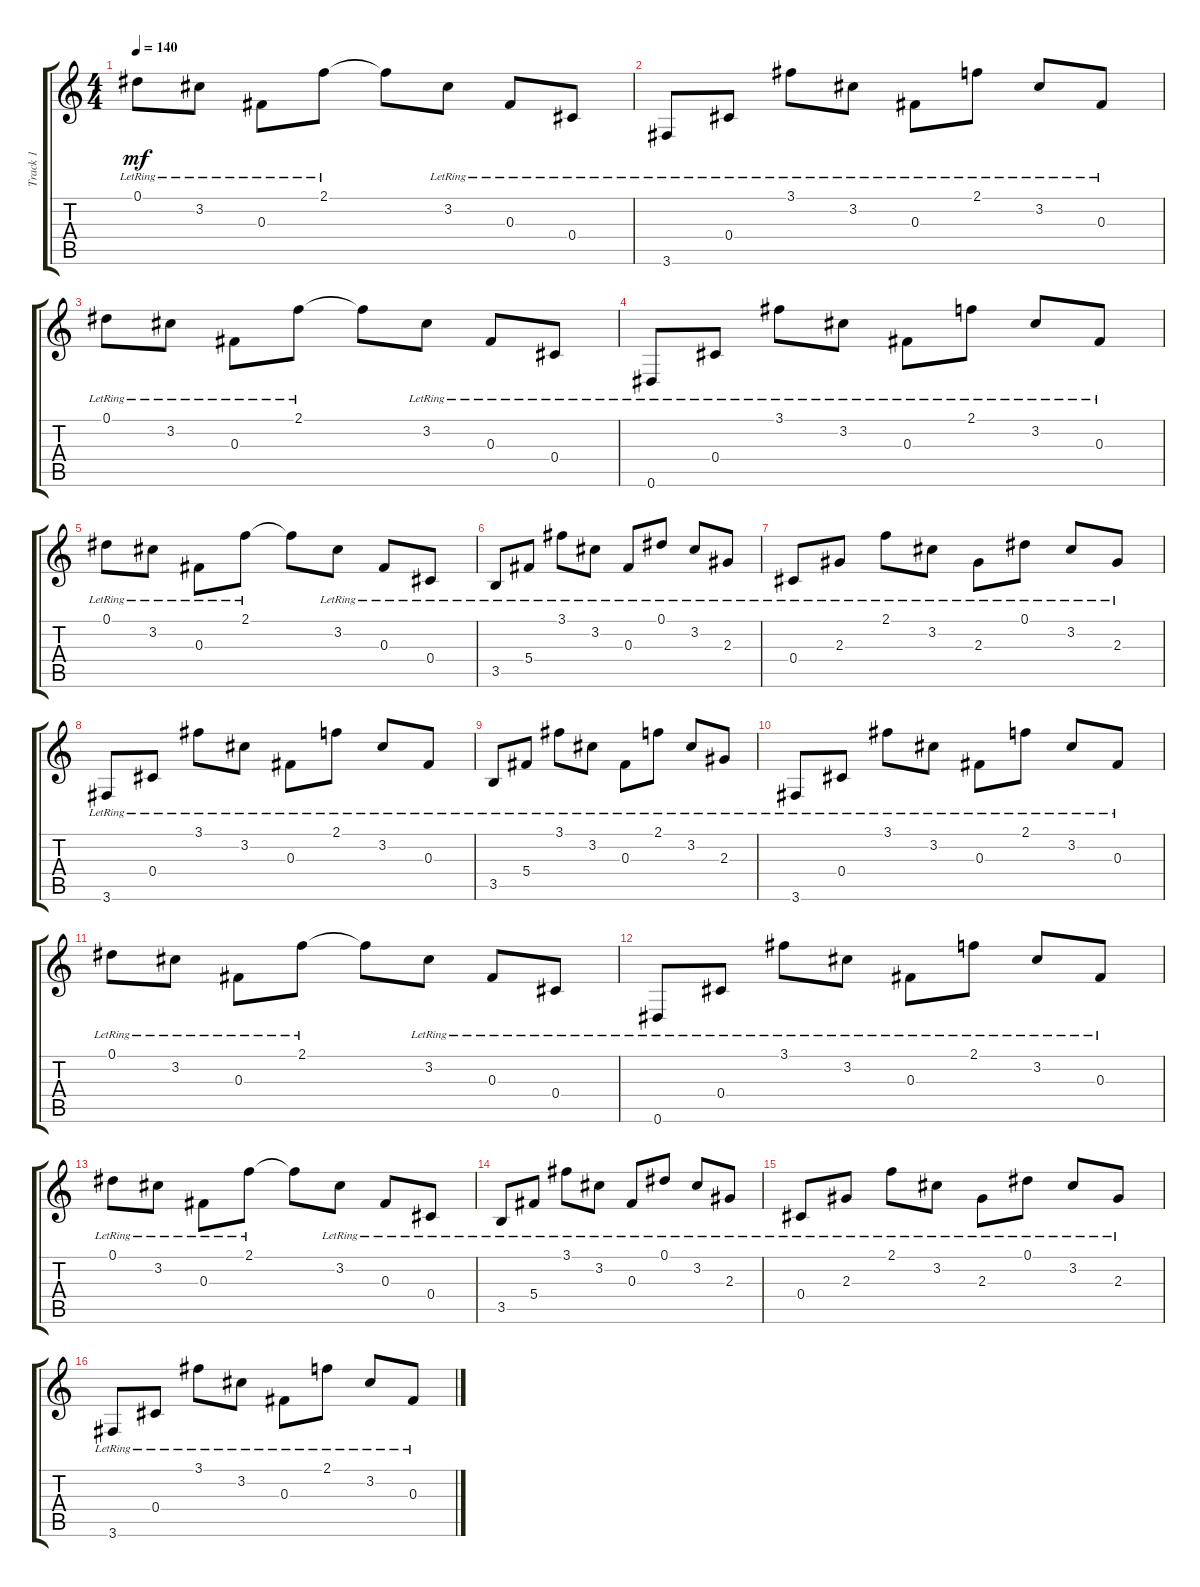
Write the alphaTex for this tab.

\track ("Track 1" "Track 1") {instrument acousticguitarsteel}
\staff {score tabs}
\tuning (Eb4 Bb3 Gb3 Db3 Ab2 Eb2) {hide}
\ts (4 4)
\tempo 140
\clef g2
\ks c
0.1{lr}.8{dy mf} 3.2{lr}.8 0.3{lr}.8 2.1{lr}.8 2.1{t}.8 3.2{lr}.8 0.3{lr}.8 0.4{lr}.8 |
3.6{lr}.8 0.4{lr}.8 3.1{lr}.8 3.2{lr}.8 0.3{lr}.8 2.1{lr}.8 3.2{lr}.8 0.3{lr}.8 |
0.1{lr}.8 3.2{lr}.8 0.3{lr}.8 2.1{lr}.8 2.1{t}.8 3.2{lr}.8 0.3{lr}.8 0.4{lr}.8 |
0.6{lr}.8 0.4{lr}.8 3.1{lr}.8 3.2{lr}.8 0.3{lr}.8 2.1{lr}.8 3.2{lr}.8 0.3{lr}.8 |
0.1{lr}.8 3.2{lr}.8 0.3{lr}.8 2.1{lr}.8 2.1{t}.8 3.2{lr}.8 0.3{lr}.8 0.4{lr}.8 |
3.5{lr}.8 5.4{lr}.8 3.1{lr}.8 3.2{lr}.8 0.3{lr}.8 0.1{lr}.8 3.2{lr}.8 2.3{lr}.8 |
0.4{lr}.8 2.3{lr}.8 2.1{lr}.8 3.2{lr}.8 2.3{lr}.8 0.1{lr}.8 3.2{lr}.8 2.3{lr}.8 |
3.6{lr}.8 0.4{lr}.8 3.1{lr}.8 3.2{lr}.8 0.3{lr}.8 2.1{lr}.8 3.2{lr}.8 0.3{lr}.8 |
3.5{lr}.8 5.4{lr}.8 3.1{lr}.8 3.2{lr}.8 0.3{lr}.8 2.1{lr}.8 3.2{lr}.8 2.3{lr}.8 |
3.6{lr}.8 0.4{lr}.8 3.1{lr}.8 3.2{lr}.8 0.3{lr}.8 2.1{lr}.8 3.2{lr}.8 0.3{lr}.8 |
0.1{lr}.8 3.2{lr}.8 0.3{lr}.8 2.1{lr}.8 2.1{t}.8 3.2{lr}.8 0.3{lr}.8 0.4{lr}.8 |
0.6{lr}.8 0.4{lr}.8 3.1{lr}.8 3.2{lr}.8 0.3{lr}.8 2.1{lr}.8 3.2{lr}.8 0.3{lr}.8 |
0.1{lr}.8 3.2{lr}.8 0.3{lr}.8 2.1{lr}.8 2.1{t}.8 3.2{lr}.8 0.3{lr}.8 0.4{lr}.8 |
3.5{lr}.8 5.4{lr}.8 3.1{lr}.8 3.2{lr}.8 0.3{lr}.8 0.1{lr}.8 3.2{lr}.8 2.3{lr}.8 |
0.4{lr}.8 2.3{lr}.8 2.1{lr}.8 3.2{lr}.8 2.3{lr}.8 0.1{lr}.8 3.2{lr}.8 2.3{lr}.8 |
3.6{lr}.8 0.4{lr}.8 3.1{lr}.8 3.2{lr}.8 0.3{lr}.8 2.1{lr}.8 3.2{lr}.8 0.3{lr}.8
